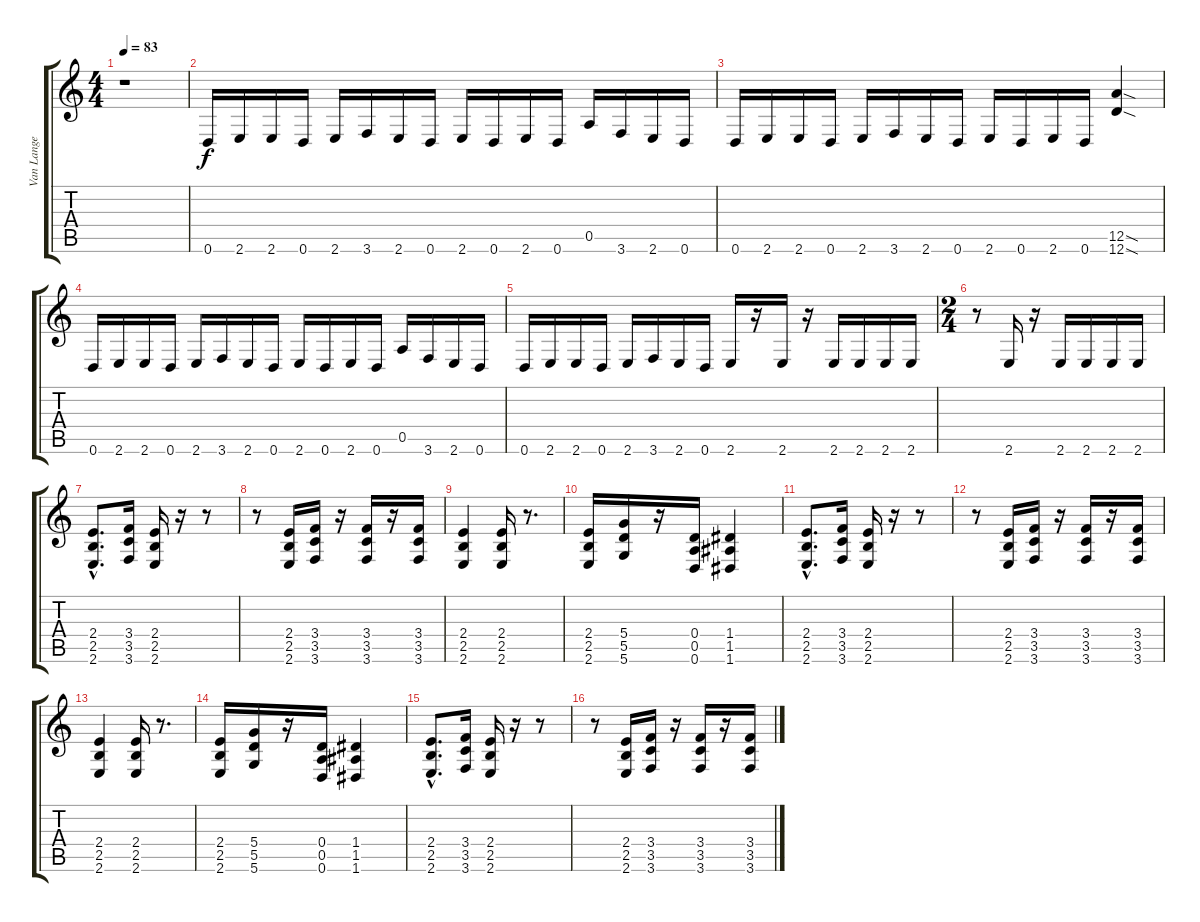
\track ("Van Lange" "Van Lange") {instrument distortionguitar}
\staff {score tabs}
\tuning (E4 B3 G3 D3 A2 D2) {hide}
\ts (4 4)
\tempo 83
\clef g2
\ks c
r.1{dy f instrument distortionguitar} |
0.6.16{volume 11 instrument overdrivenguitar} 2.6.16 2.6.16 0.6.16 2.6.16 3.6.16 2.6.16 0.6.16 2.6.16 0.6.16 2.6.16 0.6.16 0.5.16 3.6.16 2.6.16 0.6.16 |
0.6.16 2.6.16 2.6.16 0.6.16 2.6.16 3.6.16 2.6.16 0.6.16 2.6.16 0.6.16 2.6.16 0.6.16 (12.5{sod} 12.6{sod}).4{volume 13 instrument distortionguitar} |
0.6.16 2.6.16 2.6.16 0.6.16 2.6.16 3.6.16 2.6.16 0.6.16 2.6.16 0.6.16 2.6.16 0.6.16 0.5.16 3.6.16 2.6.16 0.6.16 |
0.6.16 2.6.16 2.6.16 0.6.16 2.6.16 3.6.16 2.6.16 0.6.16 2.6.16 r.16 2.6.16 r.16 2.6.16 2.6.16 2.6.16 2.6.16 |
\ts (2 4)
r.8 2.6.16 r.16 2.6.16 2.6.16 2.6.16 2.6.16 |
(2.4{hac} 2.5{hac} 2.6{hac}).8{d} (3.4 3.5 3.6).16 (2.4 2.5 2.6).16 r.16 r.8 |
r.8 (2.4 2.5 2.6).16 (3.4 3.5 3.6).16 r.16 (3.4 3.5 3.6).16 r.16 (3.4 3.5 3.6).16 |
(2.4 2.5 2.6).4 (2.4 2.5 2.6).16 r.8{d} |
(2.4 2.5 2.6).16 (5.4 5.5 5.6).16 r.16 (0.4 0.5 0.6).16 (1.4 1.5 1.6).4 |
(2.4{hac} 2.5{hac} 2.6{hac}).8{d} (3.4 3.5 3.6).16 (2.4 2.5 2.6).16 r.16 r.8 |
r.8 (2.4 2.5 2.6).16 (3.4 3.5 3.6).16 r.16 (3.4 3.5 3.6).16 r.16 (3.4 3.5 3.6).16 |
(2.4 2.5 2.6).4 (2.4 2.5 2.6).16 r.8{d} |
(2.4 2.5 2.6).16 (5.4 5.5 5.6).16 r.16 (0.4 0.5 0.6).16 (1.4 1.5 1.6).4 |
(2.4{hac} 2.5{hac} 2.6{hac}).8{d} (3.4 3.5 3.6).16 (2.4 2.5 2.6).16 r.16 r.8 |
r.8 (2.4 2.5 2.6).16 (3.4 3.5 3.6).16 r.16 (3.4 3.5 3.6).16 r.16 (3.4 3.5 3.6).16
